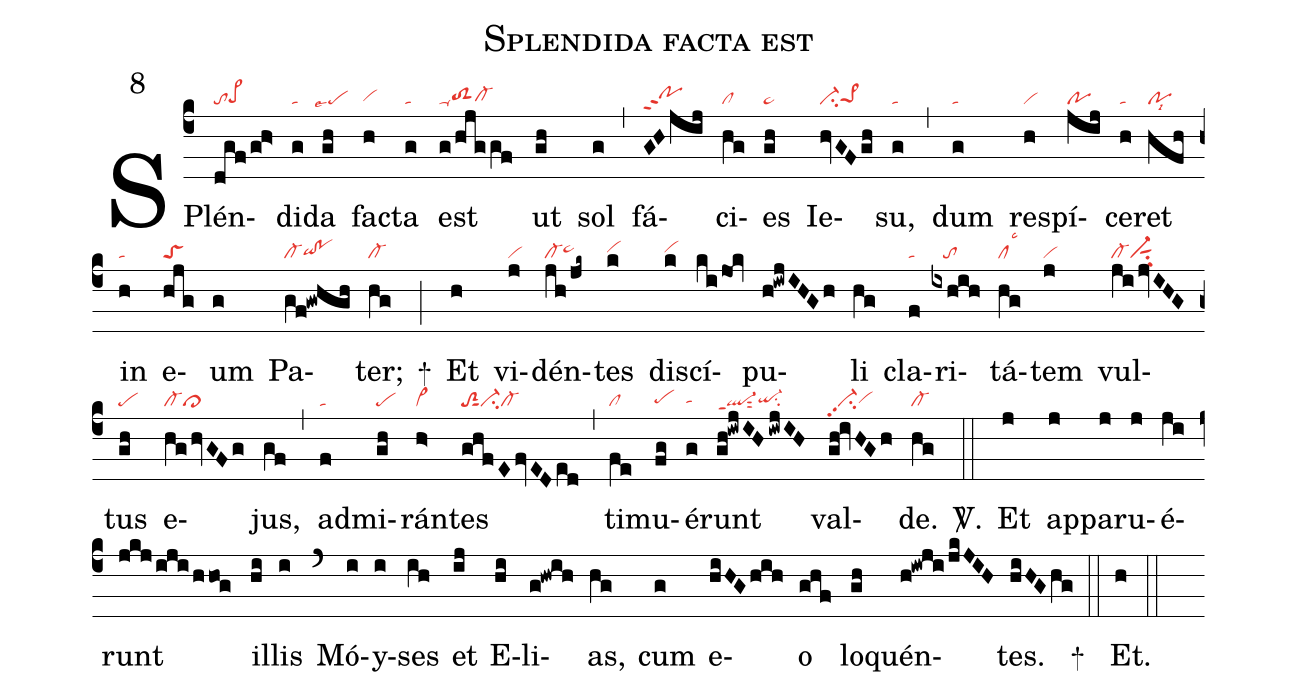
name:Splendida facta est;
mode:8;
nabc-lines:1;
%%
(c4)
SPlén(dgf/gh>|tope>hg)di(g|ta)da(gh|``pelse7) fac(h|vihg)ta(g|ta)
est(g/hjggf|ta-toS2hgcl-hg) ut(gh) sol(g) (,)
fá(GHjij|pohhppt2)ci(hg|cl)es(gh|ta>) Ie(hvGFgh|ci-pe>1hg)su,(g|ta) (,)
dum(g|ta) re(h|vi)spí(jij|po)ce(h|ta)ret(hfh|polsi8) in(h|ta) e(hjg|toS)um(g) Pa(gf!gwhgh|cl-qihg!pohg)ter;(hg|cl-) +(;)
Et(h) vi(j|vi)dén(jh/jk~|cl-ta>hh)tes(k|vihh) di(k|vihh)scí(ki/jok)pu(h!iwjIHGh)li(hg) cla(f|ta)ri(ixhih|///to)tá(hg|cllsc3)tem(j|vi) vul(ji/jvIHG|cl-vi-sut1su2)tus(gh|pe) e(hg/hvGFg|cl-cl>)jus,(gf) (,)
ad(f|ta)mi(gh|pe)rán(h>|vi>)tes(ghfEfvEDed|toS2sut1ci-cl-) (,)
ti(fe|cl)mu(fg|pehg)é(g|tahg)runt(gh!iwjIH/iwjIH|ql-ppt1sut2qi-hgsu2)
val(gh!ivHGh|vi-pp2su2vihg)de.(hg|cl-) <sp>V/</sp>.(::)
Et(j) ap(j)pa(j)ru(j)é(ji)runt(jkj/iji/hhog) il(hi)lis(i) (`)
Mó(i)y(i)ses(ih) et(ij) E(hi)li(g!hwih)as,(hg) cum(g) e(hiHGhih)o(ghf) lo(gh)quén(h!iwji/jkJIH)tes.(hiHGhg) +(::)
% %Et.(h) <sp>V/</sp>.(::)
% %Gló(j)ri(ji)a(jkj/iji/hhog) Pa(ih)tri,(ij) et(hi) Fí(g)li(g!hwih)o,(hg) (;)
% %et(g) Spi(g)rí(hiHG/hih)tu(ghf)i(gh) San(h!iwji/jkJIH)cto.(hiHGhg) +(::)
Et.(h) (::)
